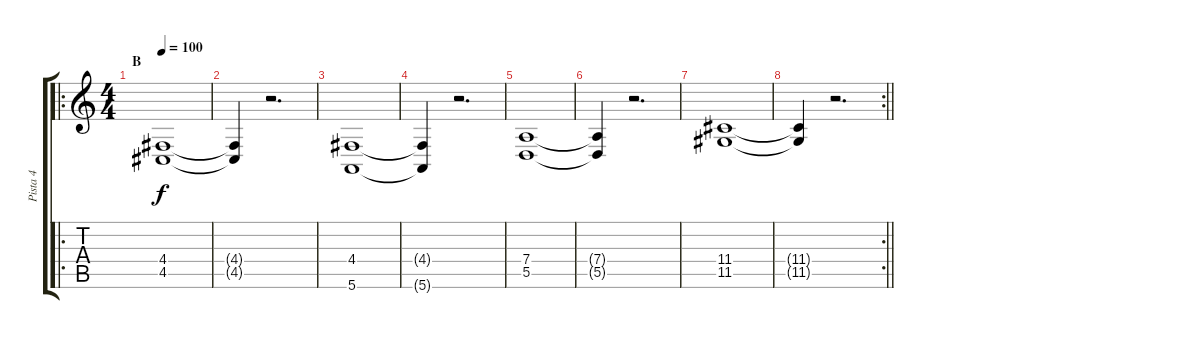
\track ("Pista 4" "Pista 4") {instrument frenchhorn}
\staff {score tabs}
\tuning (E4 B3 G3 D3 A2 E2) {hide}
\ro
\ts (4 4)
\section ("" "B")
\tempo 100
\clef g2
\ks c
(4.4 4.5).1{dy f} |
(4.4{t} 4.5{t}).4 r.2{d} |
(4.4 5.6).1 |
(4.4{t} 5.6{t}).4 r.2{d} |
(7.4 5.5).1 |
(7.4{t} 5.5{t}).4 r.2{d} |
(11.4 11.5).1 |
\rc 2
\barLineRight lightlight
(11.4{t} 11.5{t}).4 r.2{d}
